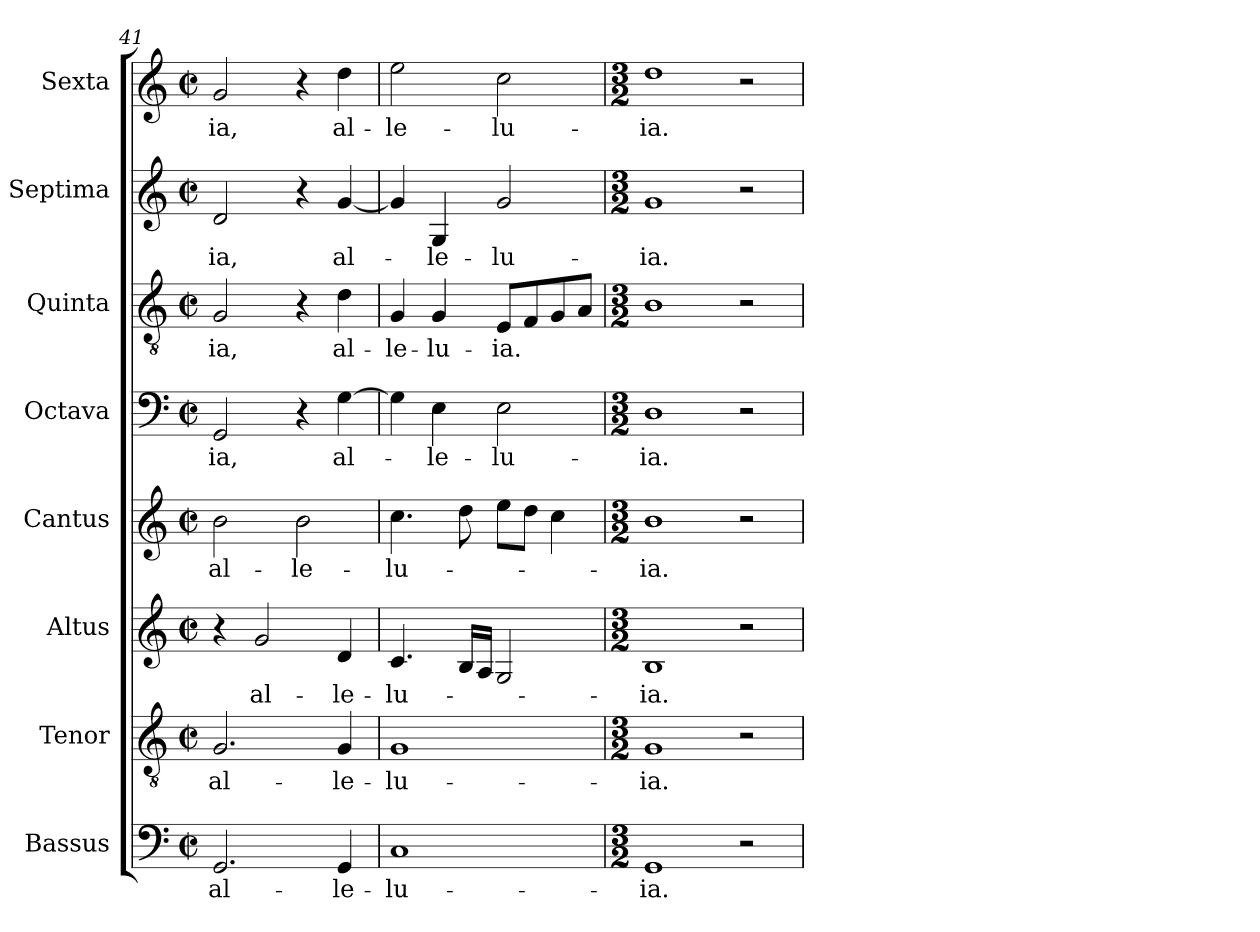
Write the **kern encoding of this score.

**kern	**text	**kern	**text	**kern	**text	**kern	**text	**kern	**text	**kern	**text	**kern	**text	**kern	**text
*part8	*part8	*part7	*part7	*part6	*part6	*part5	*part5	*part4	*part4	*part3	*part3	*part2	*part2	*part1	*part1
*staff8	*staff8	*staff7	*staff7	*staff6	*staff6	*staff5	*staff5	*staff4	*staff4	*staff3	*staff3	*staff2	*staff2	*staff1	*staff1
*I"Bassus	*	*I"Tenor	*	*I"Altus	*	*I"Cantus	*	*I"Octava	*	*I"Quinta	*	*I"Septima	*	*I"Sexta	*
*I'B.	*	*I'T.	*	*I'A.	*	*I'S.	*	*	*	*I'T.	*	*I'A.	*	*I'S.	*
*clefF4	*	*clefGv2	*	*clefG2	*	*clefG2	*	*clefF4	*	*clefGv2	*	*clefG2	*	*clefG2	*
*	*	*ITrd7c12	*	*	*	*	*	*	*	*ITrd7c12	*	*	*	*	*
*k[]	*	*k[]	*	*k[]	*	*k[]	*	*k[]	*	*k[]	*	*k[]	*	*k[]	*
*C:	*	*C:	*	*C:	*	*C:	*	*C:	*	*C:	*	*C:	*	*C:	*
*M2/2	*	*M2/2	*	*M2/2	*	*M2/2	*	*M2/2	*	*M2/2	*	*M2/2	*	*M2/2	*
*met(c|)	*	*met(c|)	*	*met(c|)	*	*met(c|)	*	*met(c|)	*	*met(c|)	*	*met(c|)	*	*met(c|)	*
=41	=41	=41	=41	=41	=41	=41	=41	=41	=41	=41	=41	=41	=41	=41	=41
!	!LO:LY:b:color=#000000	!	!	!	!	!	!	!	!	!	!	!	!	!	!
!	!	!	!LO:LY:b:color=#000000	!	!	!	!	!	!	!	!	!	!	!	!
!	!	!	!	!	!	!	!LO:LY:b:color=#000000	!	!	!	!	!	!	!	!
!	!	!	!	!	!	!	!	!	!LO:LY:b:color=#000000	!	!	!	!	!	!
!	!	!	!	!	!	!	!	!	!	!	!LO:LY:b:color=#000000	!	!	!	!
!	!	!	!	!	!	!	!	!	!	!	!	!	!LO:LY:b:color=#000000	!	!
!	!	!	!	!	!	!	!	!	!	!	!	!	!	!	!LO:LY:b:color=#000000
2.GGi/	al-	2.GGi/	al-	4r	.	2bi\	al-	2GGi/	-ia,	2GGi/	-ia,	2di/	-ia,	2gi/	-ia,
!	!	!	!	!	!LO:LY:b:color=#000000	!	!	!	!	!	!	!	!	!	!
.	.	.	.	2gi/	al-	.	.	.	.	.	.	.	.	.	.
!	!	!	!	!	!	!	!LO:LY:b:color=#000000	!	!	!	!	!	!	!	!
.	.	.	.	.	.	2bi\	-le-	4r	.	4r	.	4r	.	4r	.
!	!LO:LY:b:color=#000000	!	!	!	!	!	!	!	!	!	!	!	!	!	!
!	!	!	!LO:LY:b:color=#000000	!	!	!	!	!	!	!	!	!	!	!	!
!	!	!	!	!	!LO:LY:b:color=#000000	!	!	!	!	!	!	!	!	!	!
!	!	!	!	!	!	!	!	!	!LO:LY:b:color=#000000	!	!	!	!	!	!
!	!	!	!	!	!	!	!	!	!	!	!LO:LY:b:color=#000000	!	!	!	!
!	!	!	!	!	!	!	!	!	!	!	!	!	!LO:LY:b:color=#000000	!	!
!	!	!	!	!	!	!	!	!	!	!	!	!	!	!	!LO:LY:b:color=#000000
4GGi/	-le-	4GGi/	-le-	4di/	-le-	.	.	[>4Gi\	al-	4Di\	al-	[<4gi/	al-	4ddi\	al-
=42	=42	=42	=42	=42	=42	=42	=42	=42	=42	=42	=42	=42	=42	=42	=42
!	!LO:LY:b:color=#000000	!	!	!	!	!	!	!	!	!	!	!	!	!	!
!	!	!	!LO:LY:b:color=#000000	!	!	!	!	!	!	!	!	!	!	!	!
!	!	!	!	!	!LO:LY:b:color=#000000	!	!	!	!	!	!	!	!	!	!
!	!	!	!	!	!	!	!LO:LY:b:color=#000000	!	!	!	!	!	!	!	!
!	!	!	!	!	!	!	!	!	!	!	!LO:LY:b:color=#000000	!	!	!	!
!	!	!	!	!	!	!	!	!	!	!	!	!	!	!	!LO:LY:b:color=#000000
1Ci	-lu-	1GGi	-lu-	4.ci/	-lu-	4.cci\	-lu-	4Gi\]	.	4GGi/	-le-	4gi/]	.	2eei\	-le-
!	!	!	!	!	!	!	!	!	!LO:LY:b:color=#000000	!	!	!	!	!	!
!	!	!	!	!	!	!	!	!	!	!	!LO:LY:b:color=#000000	!	!	!	!
!	!	!	!	!	!	!	!	!	!	!	!	!	!LO:LY:b:color=#000000	!	!
.	.	.	.	.	.	.	.	4Ei\	-le-	4GGi/	-lu-	4Gi/	-le-	.	.
.	.	.	.	16Bi/LL	.	8ddi\	.	.	.	.	.	.	.	.	.
.	.	.	.	16Ai/JJ	.	.	.	.	.	.	.	.	.	.	.
!	!	!	!	!	!	!	!	!	!LO:LY:b:color=#000000	!	!	!	!	!	!
!	!	!	!	!	!	!	!	!	!	!	!LO:LY:b:color=#000000	!	!	!	!
!	!	!	!	!	!	!	!	!	!	!	!	!	!LO:LY:b:color=#000000	!	!
!	!	!	!	!	!	!	!	!	!	!	!	!	!	!	!LO:LY:b:color=#000000
.	.	.	.	2Gi/	.	8eei\L	.	2Ei\	-lu-	8EEi/L	-ia.	2gi/	-lu-	2cci\	-lu-
.	.	.	.	.	.	8ddi\J	.	.	.	8FFi/	.	.	.	.	.
.	.	.	.	.	.	4cci\	.	.	.	8GGi/	.	.	.	.	.
.	.	.	.	.	.	.	.	.	.	8AAi/J	.	.	.	.	.
!!LO:PB:g=z
=43	=43	=43	=43	=43	=43	=43	=43	=43	=43	=43	=43	=43	=43	=43	=43
*M3/2	*	*M3/2	*	*M3/2	*	*M3/2	*	*M3/2	*	*M3/2	*	*M3/2	*	*M3/2	*
!	!LO:LY:b:color=#000000	!	!	!	!	!	!	!	!	!	!	!	!	!	!
!	!	!	!LO:LY:b:color=#000000	!	!	!	!	!	!	!	!	!	!	!	!
!	!	!	!	!	!LO:LY:b:color=#000000	!	!	!	!	!	!	!	!	!	!
!	!	!	!	!	!	!	!LO:LY:b:color=#000000	!	!	!	!	!	!	!	!
!	!	!	!	!	!	!	!	!	!LO:LY:b:color=#000000	!	!	!	!	!	!
!	!	!	!	!	!	!	!	!	!	!	!	!	!LO:LY:b:color=#000000	!	!
!	!	!	!	!	!	!	!	!	!	!	!	!	!	!	!LO:LY:b:color=#000000
1GGi	-ia.	1GGi	-ia.	1Bi	-ia.	1bi	-ia.	1Di	-ia.	1BBi	.	1gi	-ia.	1ddi	-ia.
2r	.	2r	.	2r	.	2r	.	2r	.	2r	.	2r	.	2r	.
=	=	=	=	=	=	=	=	=	=	=	=	=	=	=	=
*-	*-	*-	*-	*-	*-	*-	*-	*-	*-	*-	*-	*-	*-	*-	*-
